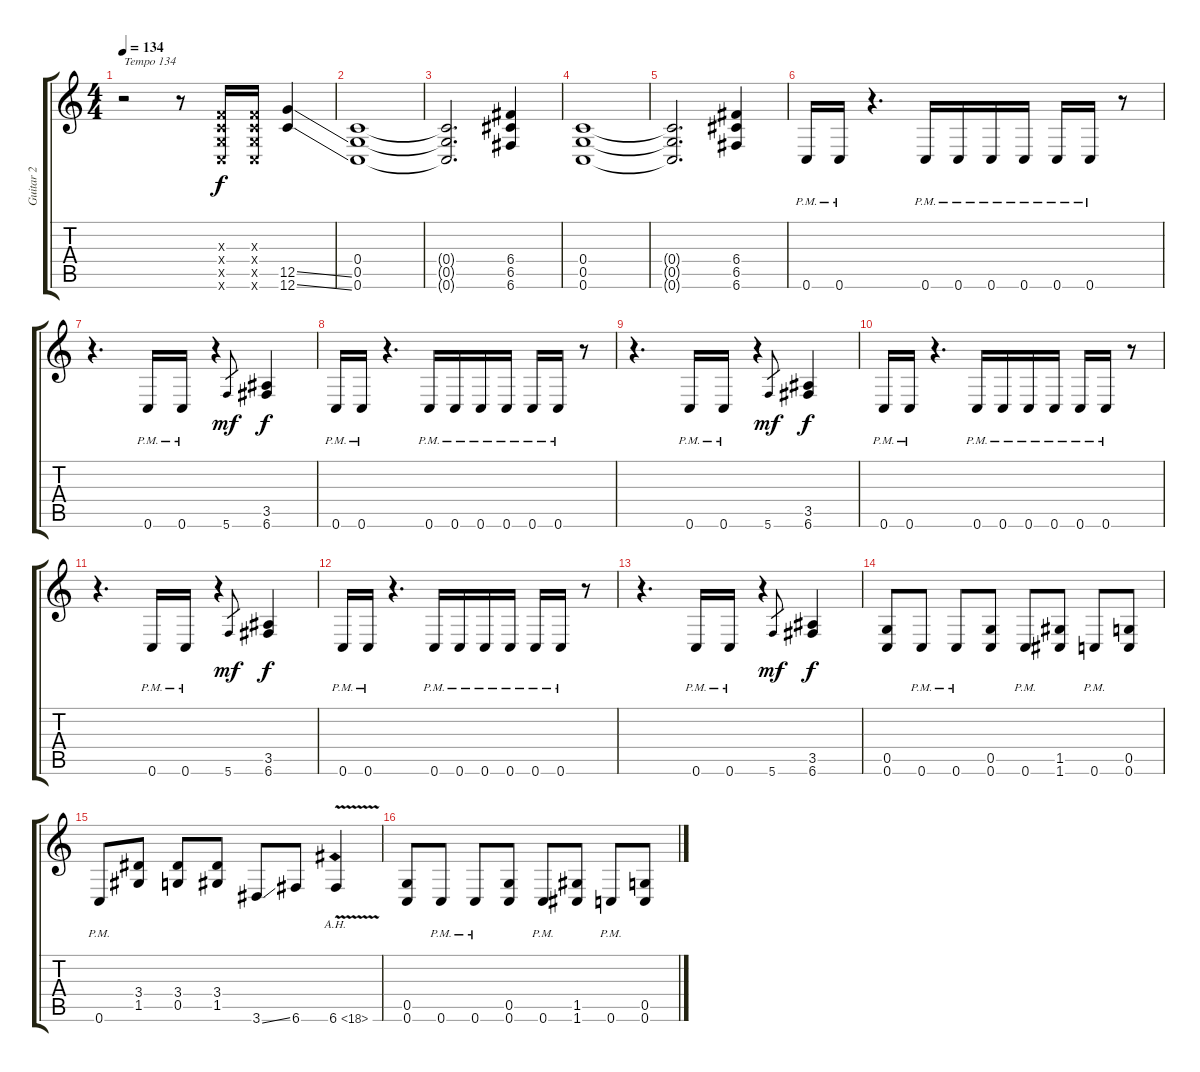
\track ("Guitar 2" "Guitar 2") {instrument distortionguitar}
\staff {score tabs}
\tuning (D4 A3 F3 C3 G2 C2) {hide}
\ts (4 4)
\tempo 134
\clef g2
\ks c
r.2{txt "Tempo 134" dy f instrument distortionguitar} r.8 (0.3{x} 0.4{x} 0.5{x} 0.6{x}).16 (0.3{x} 0.4{x} 0.5{x} 0.6{x}).16 (12.5{ss} 12.6{ss}).4 |
(0.4 0.5 0.6).1 |
(0.4{t} 0.5{t} 0.6{t}).2{d} (6.4 6.5 6.6).4 |
(0.4 0.5 0.6).1 |
(0.4{t} 0.5{t} 0.6{t}).2{d} (6.4 6.5 6.6).4 |
0.6{pm}.16 0.6{pm}.16 r.4{d} 0.6{pm}.16 0.6{pm}.16 0.6{pm}.16 0.6{pm}.16 0.6{pm}.16 0.6{pm}.16 r.8 |
r.4{d} 0.6{pm}.16 0.6{pm}.16 r.4 5.6.8{gr dy mf} (3.5 6.6).4{dy f} |
0.6{pm}.16 0.6{pm}.16 r.4{d} 0.6{pm}.16 0.6{pm}.16 0.6{pm}.16 0.6{pm}.16 0.6{pm}.16 0.6{pm}.16 r.8 |
r.4{d} 0.6{pm}.16 0.6{pm}.16 r.4 5.6.8{gr dy mf} (3.5 6.6).4{dy f} |
0.6{pm}.16 0.6{pm}.16 r.4{d} 0.6{pm}.16 0.6{pm}.16 0.6{pm}.16 0.6{pm}.16 0.6{pm}.16 0.6{pm}.16 r.8 |
r.4{d} 0.6{pm}.16 0.6{pm}.16 r.4 5.6.8{gr dy mf} (3.5 6.6).4{dy f} |
0.6{pm}.16 0.6{pm}.16 r.4{d} 0.6{pm}.16 0.6{pm}.16 0.6{pm}.16 0.6{pm}.16 0.6{pm}.16 0.6{pm}.16 r.8 |
r.4{d} 0.6{pm}.16 0.6{pm}.16 r.4 5.6.8{gr dy mf} (3.5 6.6).4{dy f} |
(0.5 0.6).8 0.6{pm}.8 0.6{pm}.8 (0.5 0.6).8 0.6{pm}.8 (1.5 1.6).8 0.6{pm}.8 (0.5 0.6).8 |
0.6{pm}.8 (3.4 1.5).8 (3.4 0.5).8 (3.4 1.5).8 3.6{ss}.8 6.6.8 6.6{ah 12 v}.4 |
(0.5 0.6).8 0.6{pm}.8 0.6{pm}.8 (0.5 0.6).8 0.6{pm}.8 (1.5 1.6).8 0.6{pm}.8 (0.5 0.6).8
